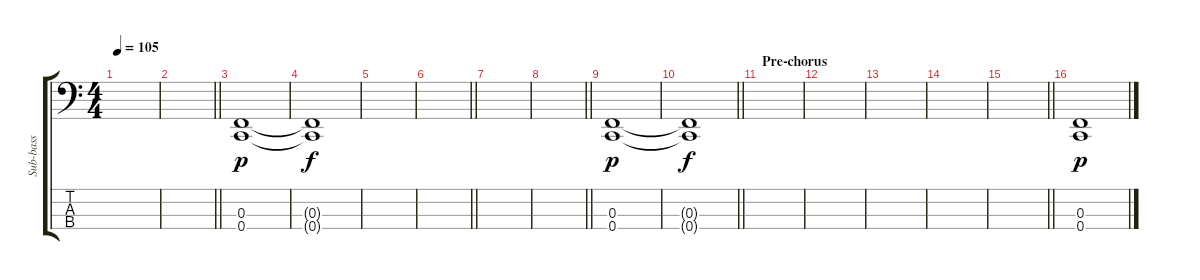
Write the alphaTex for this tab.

\track ("Sub-bass" "Sub-bass") {instrument electricbasspick}
\staff {score tabs}
\tuning (Eb2 Bb1 F1 C1) {hide}
\ts (4 4)
\tempo 105
\clef f4
\ks c
|
\barLineRight lightlight
|
(0.3 0.4).1{dy p} |
(0.3{t} 0.4{t}).1{dy f} |
|
\barLineRight lightlight
|
|
\barLineRight lightlight
|
(0.3 0.4).1{dy p} |
\barLineRight lightlight
(0.3{t} 0.4{t}).1{dy f} |
\section ("" "Pre-chorus")
|
|
|
|
\barLineRight lightlight
|
(0.3 0.4).1{dy p volume 16}
